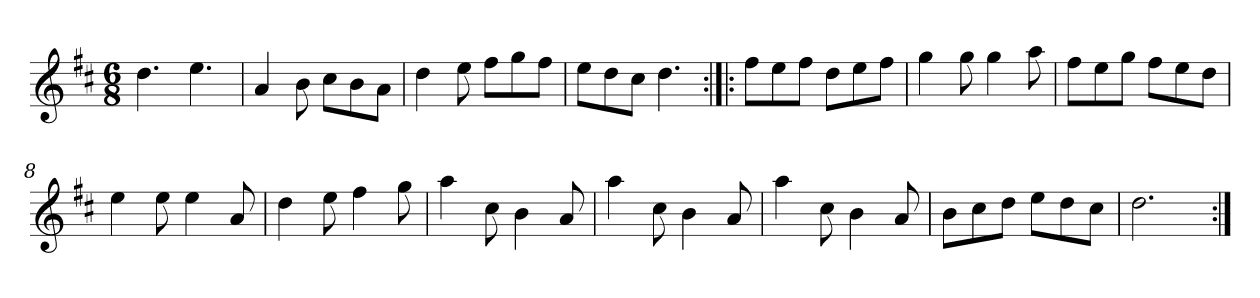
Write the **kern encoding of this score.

**kern
*part1
*staff1
*clefG2
*k[f#c#]
*D:
*M6/8
*MM120
=1
4.dd
4.ee
=2
4a
8b
8cc#\L
8b\
8a\J
=3
4dd
8ee
8ff#\L
8gg\
8ff#\J
=4
8ee\L
8dd\
8cc#\J
4.dd
=5:|!|:
8ff#\L
8ee\
8ff#\J
8dd\L
8ee\
8ff#\J
=6
4gg
8gg
4gg
8aa
=7
8ff#\L
8ee\
8gg\J
8ff#\L
8ee\
8dd\J
=8
4ee
8ee
4ee
8a
=9
4dd
8ee
4ff#
8gg
=10
4aa
8cc#
4b
8a
=11
4aa
8cc#
4b
8a
=12
4aa
8cc#
4b
8a
=13
8b\L
8cc#\
8dd\J
8ee\L
8dd\
8cc#\J
=14
2.dd
=:|!
*-
